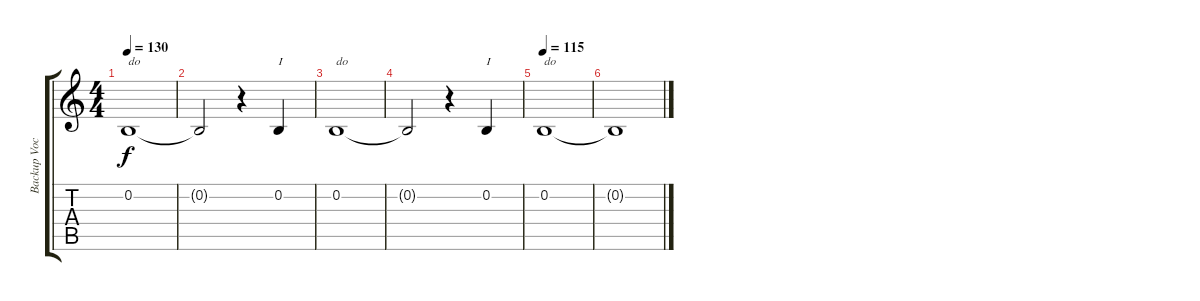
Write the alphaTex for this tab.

\track ("Backup Vocals (Left)" "Backup Voc") {instrument cello}
\staff {score tabs}
\tuning (E4 B3 G3 D3 A2 E2) {hide}
\ts (4 4)
\tempo 130
\clef g2
\ks c
0.2.1{txt "do" dy f} |
0.2{t}.2 r.4 0.2.4{txt "I"} |
0.2.1{txt "do"} |
0.2{t}.2 r.4 0.2.4{txt "I"} |
\tempo 115
0.2.1{txt "do"} |
0.2{t}.1
